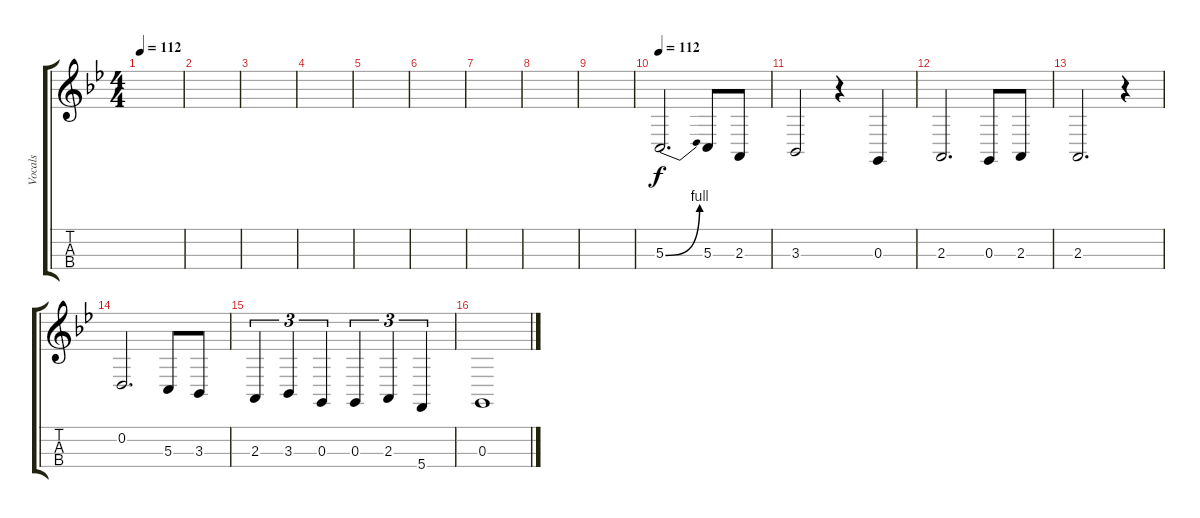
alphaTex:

\track ("Vocals" "Vocals") {instrument cello}
\staff {score tabs}
\tuning (A3 D3 G2 C2) {hide}
\ts (4 4)
\tempo 112
\tempo 87
\tempo 112
\clef g2
\ks bb
|
|
|
|
|
|
|
|
|
\tempo 112
5.3{be (bend 0 0 60 4)}.2{d} 5.3.8 2.3.8 |
3.3.2 r.4 0.3.4 |
2.3.2{d} 0.3.8 2.3.8 |
2.3.2{d} r.4 |
0.2.2{d} 5.3.8 3.3.8 |
2.3.4{tu (3 2)} 3.3.4{tu (3 2)} 0.3.4{tu (3 2)} 0.3.4{tu (3 2)} 2.3.4{tu (3 2)} 5.4.4{tu (3 2)} |
0.3.1
